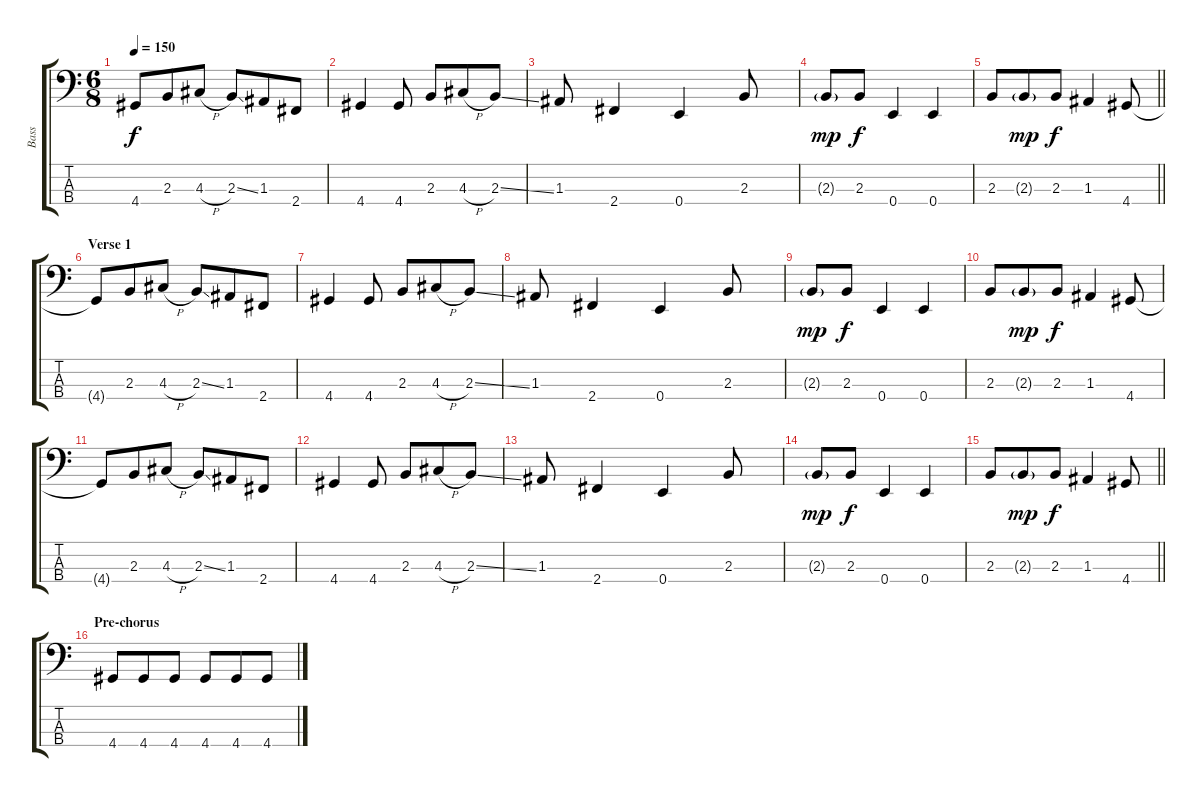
\track ("Bass" "Bass") {instrument electricbassfinger}
\staff {score tabs}
\tuning (G2 D2 A1 E1) {hide}
\ts (6 8)
\tempo 150
\clef f4
\ks c
4.4{t}.8{dy f} 2.3.8 4.3{h}.8 2.3{ss}.8 1.3.8 2.4.8 |
4.4.4 4.4.8 2.3.8 4.3{h}.8 2.3{ss}.8 |
1.3.8 2.4.4 0.4.4 2.3.8 |
2.3{g}.8{dy mp} 2.3.8{dy f} 0.4.4 0.4.4 |
\barLineRight lightlight
2.3.8 2.3{g}.8{dy mp} 2.3.8{dy f} 1.3.4 4.4.8 |
\section ("" "Verse 1")
4.4{t}.8 2.3.8 4.3{h}.8 2.3{ss}.8 1.3.8 2.4.8 |
4.4.4 4.4.8 2.3.8 4.3{h}.8 2.3{ss}.8 |
1.3.8 2.4.4 0.4.4 2.3.8 |
2.3{g}.8{dy mp} 2.3.8{dy f} 0.4.4 0.4.4 |
2.3.8 2.3{g}.8{dy mp} 2.3.8{dy f} 1.3.4 4.4.8 |
4.4{t}.8 2.3.8 4.3{h}.8 2.3{ss}.8 1.3.8 2.4.8 |
4.4.4 4.4.8 2.3.8 4.3{h}.8 2.3{ss}.8 |
1.3.8 2.4.4 0.4.4 2.3.8 |
2.3{g}.8{dy mp} 2.3.8{dy f} 0.4.4 0.4.4 |
\barLineRight lightlight
2.3.8 2.3{g}.8{dy mp} 2.3.8{dy f} 1.3.4 4.4.8 |
\section ("" "Pre-chorus")
4.4.8 4.4.8 4.4.8 4.4.8 4.4.8 4.4.8
